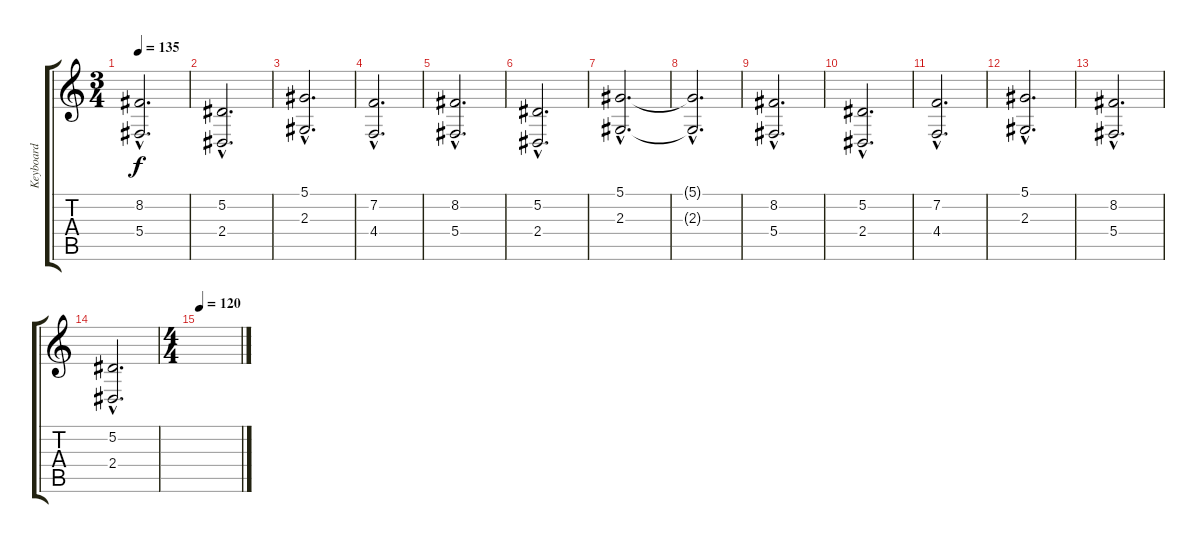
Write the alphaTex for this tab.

\track ("Keyboard" "Keyboard") {instrument stringensemble1}
\staff {score tabs}
\tuning (Eb4 Bb3 Gb3 Db3 Ab2 Eb2) {hide}
\ts (3 4)
\tempo 135
\clef g2
\ks c
(8.2{hac} 5.4{hac}).2{d dy f} |
(5.2{hac} 2.4{hac}).2{d} |
(5.1{hac} 2.3{hac}).2{d} |
(7.2{hac} 4.4{hac}).2{d} |
(8.2{hac} 5.4{hac}).2{d} |
(5.2{hac} 2.4{hac}).2{d} |
(5.1{hac} 2.3{hac}).2{d} |
(5.1{hac t} 2.3{hac t}).2{d} |
(8.2{hac} 5.4{hac}).2{d} |
(5.2{hac} 2.4{hac}).2{d} |
(7.2{hac} 4.4{hac}).2{d} |
(5.1{hac} 2.3{hac}).2{d} |
(8.2{hac} 5.4{hac}).2{d} |
(5.2{hac} 2.4{hac}).2{d} |
\ts (4 4)
\tempo 120
